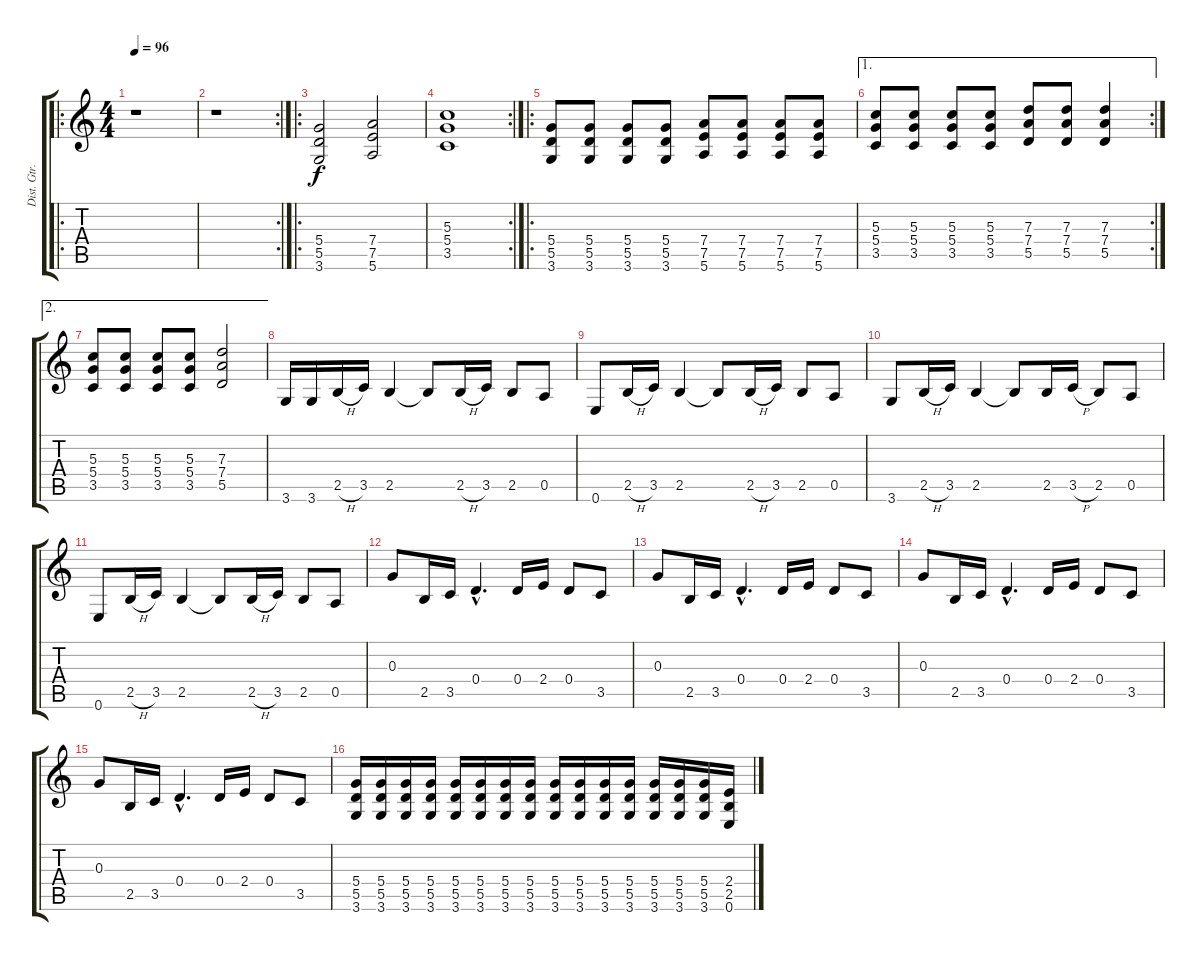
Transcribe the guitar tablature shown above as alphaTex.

\track ("Dist. Gtr." "Dist. Gtr.") {instrument distortionguitar}
\staff {score tabs}
\tuning (E4 B3 G3 D3 A2 E2) {hide}
\ro
\ts (4 4)
\tempo 96
\clef g2
\ks c
r.1{dy f instrument distortionguitar} |
\rc 2
r.1 |
\ro
(5.4 5.5 3.6).2 (7.4 7.5 5.6).2 |
\rc 2
(5.3 5.4 3.5).1 |
\ro
(5.4 5.5 3.6).8 (5.4 5.5 3.6).8 (5.4 5.5 3.6).8 (5.4 5.5 3.6).8 (7.4 7.5 5.6).8 (7.4 7.5 5.6).8 (7.4 7.5 5.6).8 (7.4 7.5 5.6).8 |
\ae 1
\rc 2
(5.3 5.4 3.5).8 (5.3 5.4 3.5).8 (5.3 5.4 3.5).8 (5.3 5.4 3.5).8 (7.3 7.4 5.5).8 (7.3 7.4 5.5).8 (7.3 7.4 5.5).4 |
\ae 2
(5.3 5.4 3.5).8 (5.3 5.4 3.5).8 (5.3 5.4 3.5).8 (5.3 5.4 3.5).8 (7.3 7.4 5.5).2 |
3.6.16 3.6.16 2.5{h}.16 3.5.16 2.5.4 2.5{t}.8 2.5{h}.16 3.5.16 2.5.8 0.5.8 |
0.6.8 2.5{h}.16 3.5.16 2.5.4 2.5{t}.8 2.5{h}.16 3.5.16 2.5.8 0.5.8 |
3.6.8 2.5{h}.16 3.5.16 2.5.4 2.5{t}.8 2.5.16 3.5{h}.16 2.5.8 0.5.8 |
0.6.8 2.5{h}.16 3.5.16 2.5.4 2.5{t}.8 2.5{h}.16 3.5.16 2.5.8 0.5.8 |
0.3.8 2.5.16 3.5.16 0.4{hac}.4{d} 0.4.16 2.4.16 0.4.8 3.5.8 |
0.3.8 2.5.16 3.5.16 0.4{hac}.4{d} 0.4.16 2.4.16 0.4.8 3.5.8 |
0.3.8 2.5.16 3.5.16 0.4{hac}.4{d} 0.4.16 2.4.16 0.4.8 3.5.8 |
0.3.8 2.5.16 3.5.16 0.4{hac}.4{d} 0.4.16 2.4.16 0.4.8 3.5.8 |
(5.4 5.5 3.6).16 (5.4 5.5 3.6).16 (5.4 5.5 3.6).16 (5.4 5.5 3.6).16 (5.4 5.5 3.6).16 (5.4 5.5 3.6).16 (5.4 5.5 3.6).16 (5.4 5.5 3.6).16 (5.4 5.5 3.6).16 (5.4 5.5 3.6).16 (5.4 5.5 3.6).16 (5.4 5.5 3.6).16 (5.4 5.5 3.6).16 (5.4 5.5 3.6).16 (5.4 5.5 3.6).16 (2.4 2.5 0.6).16
